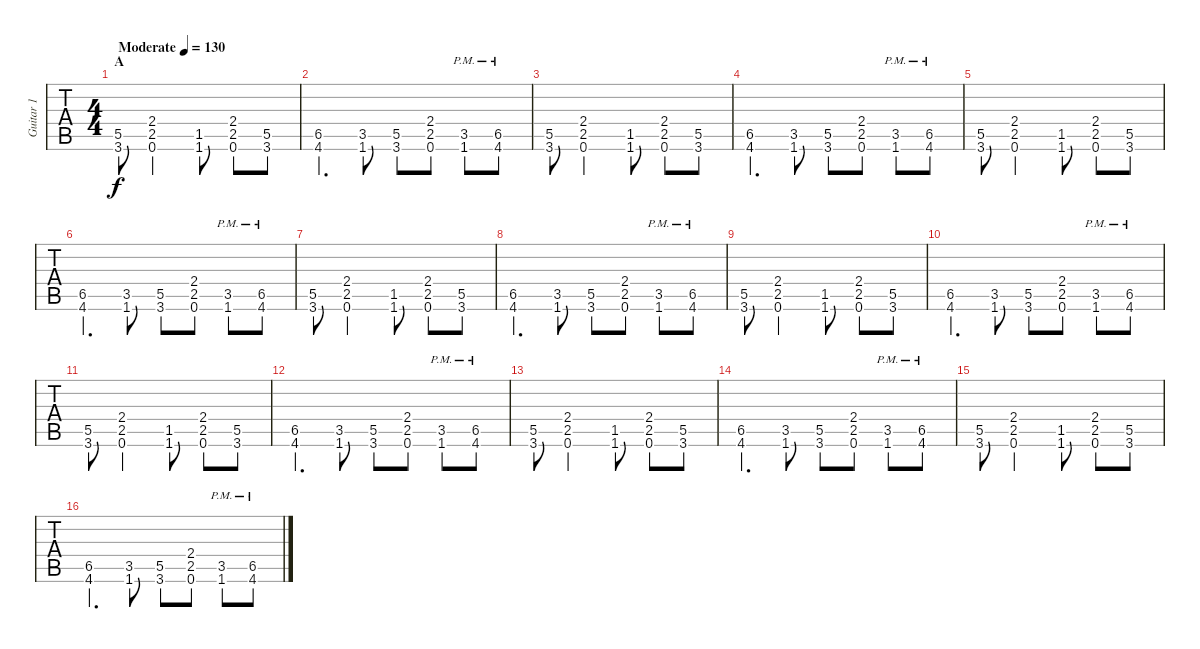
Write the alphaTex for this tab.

\track ("Guitar 1" "Guitar 1") {instrument distortionguitar}
\staff {tabs}
\tuning (G3 D3 Bb2 F2 C2 G1) {hide}
\ts (4 4)
\section ("" "A")
\tempo (130 "Moderate")
\clef f4
\ks c
(5.5 3.6).8{dy f instrument distortionguitar} (2.4 2.5 0.6).2 (1.5 1.6).8 (2.4 2.5 0.6).8 (5.5 3.6).8 |
(6.5 4.6).4{d} (3.5 1.6).8 (5.5 3.6).8 (2.4 2.5 0.6).8 (3.5{pm} 1.6{pm}).8 (6.5{pm} 4.6{pm}).8 |
(5.5 3.6).8 (2.4 2.5 0.6).2 (1.5 1.6).8 (2.4 2.5 0.6).8 (5.5 3.6).8 |
(6.5 4.6).4{d} (3.5 1.6).8 (5.5 3.6).8 (2.4 2.5 0.6).8 (3.5{pm} 1.6{pm}).8 (6.5{pm} 4.6{pm}).8 |
(5.5 3.6).8 (2.4 2.5 0.6).2 (1.5 1.6).8 (2.4 2.5 0.6).8 (5.5 3.6).8 |
(6.5 4.6).4{d} (3.5 1.6).8 (5.5 3.6).8 (2.4 2.5 0.6).8 (3.5{pm} 1.6{pm}).8 (6.5{pm} 4.6{pm}).8 |
(5.5 3.6).8 (2.4 2.5 0.6).2 (1.5 1.6).8 (2.4 2.5 0.6).8 (5.5 3.6).8 |
(6.5 4.6).4{d} (3.5 1.6).8 (5.5 3.6).8 (2.4 2.5 0.6).8 (3.5{pm} 1.6{pm}).8 (6.5{pm} 4.6{pm}).8 |
(5.5 3.6).8 (2.4 2.5 0.6).2 (1.5 1.6).8 (2.4 2.5 0.6).8 (5.5 3.6).8 |
(6.5 4.6).4{d} (3.5 1.6).8 (5.5 3.6).8 (2.4 2.5 0.6).8 (3.5{pm} 1.6{pm}).8 (6.5{pm} 4.6{pm}).8 |
(5.5 3.6).8 (2.4 2.5 0.6).2 (1.5 1.6).8 (2.4 2.5 0.6).8 (5.5 3.6).8 |
(6.5 4.6).4{d} (3.5 1.6).8 (5.5 3.6).8 (2.4 2.5 0.6).8 (3.5{pm} 1.6{pm}).8 (6.5{pm} 4.6{pm}).8 |
(5.5 3.6).8 (2.4 2.5 0.6).2 (1.5 1.6).8 (2.4 2.5 0.6).8 (5.5 3.6).8 |
(6.5 4.6).4{d} (3.5 1.6).8 (5.5 3.6).8 (2.4 2.5 0.6).8 (3.5{pm} 1.6{pm}).8 (6.5{pm} 4.6{pm}).8 |
(5.5 3.6).8 (2.4 2.5 0.6).2 (1.5 1.6).8 (2.4 2.5 0.6).8 (5.5 3.6).8 |
(6.5 4.6).4{d} (3.5 1.6).8 (5.5 3.6).8 (2.4 2.5 0.6).8 (3.5{pm} 1.6{pm}).8 (6.5{pm} 4.6{pm}).8
